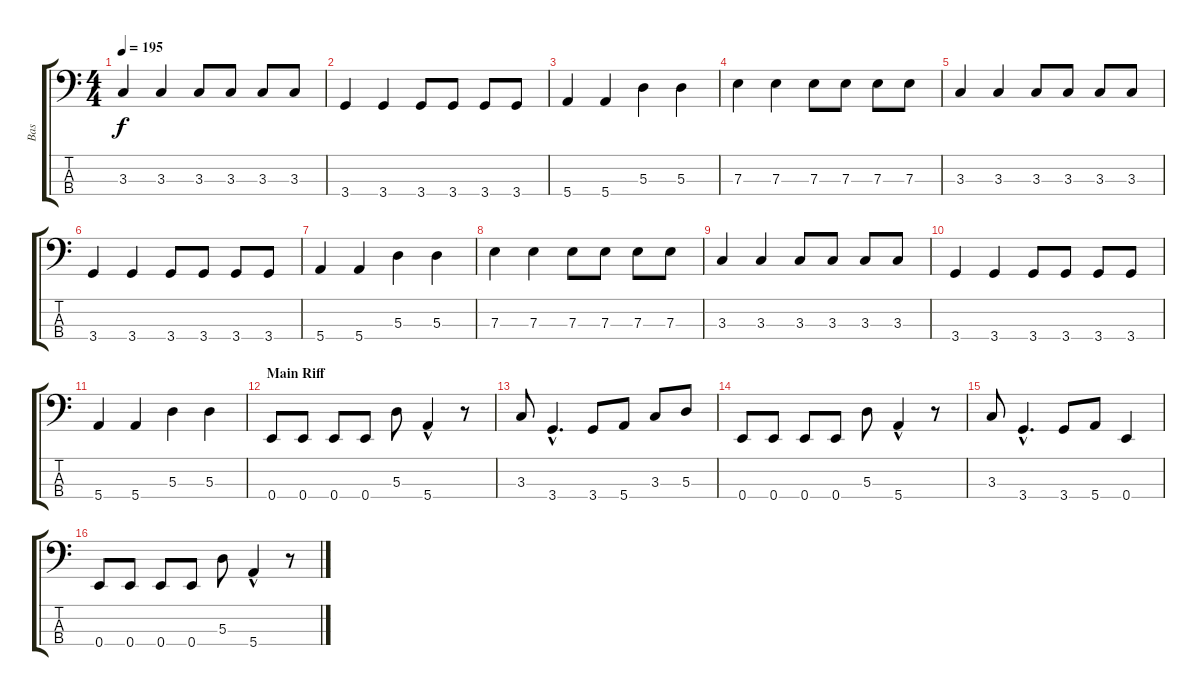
\track ("Bas" "Bas") {instrument electricbassfinger}
\staff {score tabs}
\tuning (G2 D2 A1 E1) {hide}
\ts (4 4)
\tempo 195
\clef f4
\ks c
3.3.4{dy f} 3.3.4 3.3.8 3.3.8 3.3.8 3.3.8 |
3.4.4 3.4.4 3.4.8 3.4.8 3.4.8 3.4.8 |
5.4.4 5.4.4 5.3.4 5.3.4 |
7.3.4 7.3.4 7.3.8 7.3.8 7.3.8 7.3.8 |
3.3.4 3.3.4 3.3.8 3.3.8 3.3.8 3.3.8 |
3.4.4 3.4.4 3.4.8 3.4.8 3.4.8 3.4.8 |
5.4.4 5.4.4 5.3.4 5.3.4 |
7.3.4 7.3.4 7.3.8 7.3.8 7.3.8 7.3.8 |
3.3.4 3.3.4 3.3.8 3.3.8 3.3.8 3.3.8 |
3.4.4 3.4.4 3.4.8 3.4.8 3.4.8 3.4.8 |
5.4.4 5.4.4 5.3.4 5.3.4 |
\section ("" "Main Riff")
0.4.8 0.4.8 0.4.8 0.4.8 5.3.8 5.4{hac}.4 r.8 |
3.3.8 3.4{hac}.4{d} 3.4.8 5.4.8 3.3.8 5.3.8 |
0.4.8 0.4.8 0.4.8 0.4.8 5.3.8 5.4{hac}.4 r.8 |
3.3.8 3.4{hac}.4{d} 3.4.8 5.4.8 0.4.4 |
0.4.8 0.4.8 0.4.8 0.4.8 5.3.8 5.4{hac}.4 r.8
